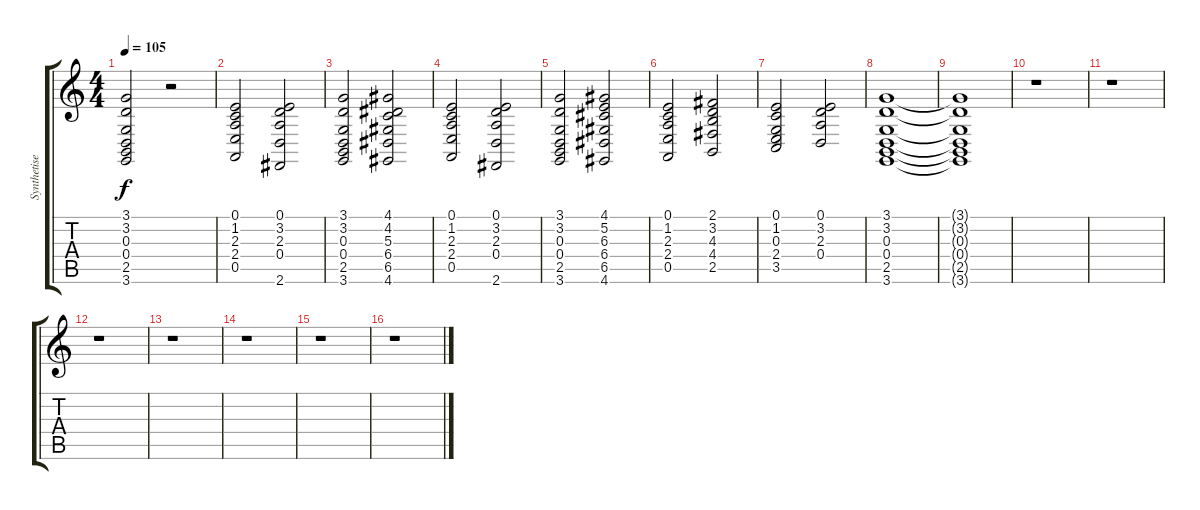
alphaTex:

\track ("Synthetiseur" "Synthetise") {instrument stringensemble1}
\staff {score tabs}
\tuning (E4 B3 G3 D3 A2 E2) {hide}
\ts (4 4)
\tempo 105
\clef g2
\ks c
(3.1 3.2 0.3 0.4 2.5 3.6).2{dy f} r.2 |
(0.1 1.2 2.3 2.4 0.5).2 (0.1 3.2 2.3 0.4 2.6).2 |
(3.1 3.2 0.3 0.4 2.5 3.6).2 (4.1 4.2 5.3 6.4 6.5 4.6).2 |
(0.1 1.2 2.3 2.4 0.5).2 (0.1 3.2 2.3 0.4 2.6).2 |
(3.1 3.2 0.3 0.4 2.5 3.6).2 (4.1 5.2 6.3 6.4 6.5 4.6).2 |
(0.1 1.2 2.3 2.4 0.5).2 (2.1 3.2 4.3 4.4 2.5).2 |
(0.1 1.2 0.3 2.4 3.5).2 (0.1 3.2 2.3 0.4).2 |
(3.1 3.2 0.3 0.4 2.5 3.6).1 |
(3.1{t} 3.2{t} 0.3{t} 0.4{t} 2.5{t} 3.6{t}).1 |
r.1 |
r.1 |
r.1 |
r.1 |
r.1 |
r.1 |
r.1
